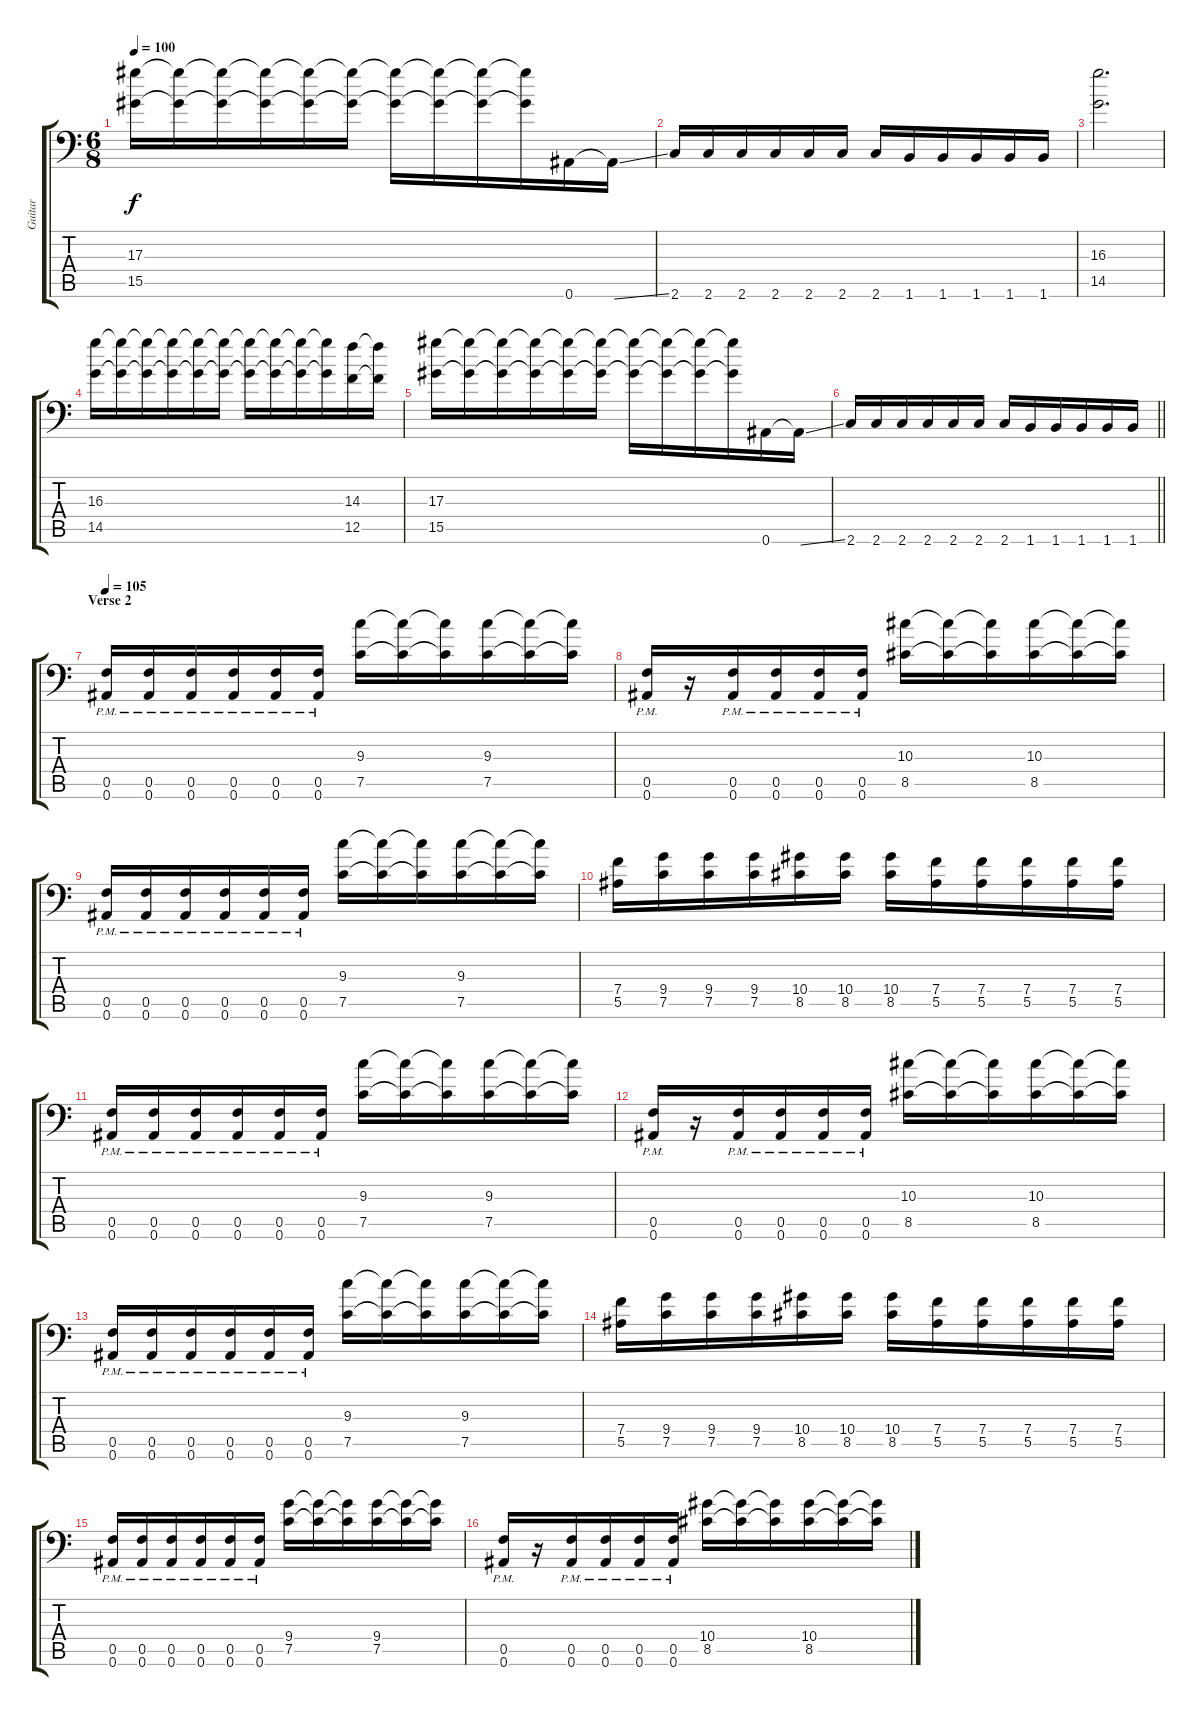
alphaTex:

\track ("Guitar" "Guitar") {instrument distortionguitar}
\staff {score tabs}
\tuning (C4 G3 Eb3 Bb2 F2 Bb1) {hide}
\ts (6 8)
\tempo 100
\clef f4
\ks c
(17.3 15.5).16{dy f} (17.3{t} 15.5{t}).16 (17.3{t} 15.5{t}).16 (17.3{t} 15.5{t}).16 (17.3{t} 15.5{t}).16 (17.3{t} 15.5{t}).16 (17.3{t} 15.5{t}).16 (17.3{t} 15.5{t}).16 (17.3{t} 15.5{t}).16 (17.3{t} 15.5{t}).16 0.6.16 0.6{ss t}.16 |
2.6.16 2.6.16 2.6.16 2.6.16 2.6.16 2.6.16 2.6.16 1.6.16 1.6.16 1.6.16 1.6.16 1.6.16 |
(16.3 14.5).2{d} |
(16.3 14.5).16 (16.3{t} 14.5{t}).16 (16.3{t} 14.5{t}).16 (16.3{t} 14.5{t}).16 (16.3{t} 14.5{t}).16 (16.3{t} 14.5{t}).16 (16.3{t} 14.5{t}).16 (16.3{t} 14.5{t}).16 (16.3{t} 14.5{t}).16 (16.3{t} 14.5{t}).16 (14.3 12.5).16 (14.3{t} 12.5{t}).16 |
(17.3 15.5).16 (17.3{t} 15.5{t}).16 (17.3{t} 15.5{t}).16 (17.3{t} 15.5{t}).16 (17.3{t} 15.5{t}).16 (17.3{t} 15.5{t}).16 (17.3{t} 15.5{t}).16 (17.3{t} 15.5{t}).16 (17.3{t} 15.5{t}).16 (17.3{t} 15.5{t}).16 0.6.16 0.6{ss t}.16 |
\barLineRight lightlight
2.6.16 2.6.16 2.6.16 2.6.16 2.6.16 2.6.16 2.6.16 1.6.16 1.6.16 1.6.16 1.6.16 1.6.16 |
\section ("" "Verse 2")
\tempo 105
(0.5{pm} 0.6{pm}).16 (0.5{pm} 0.6{pm}).16 (0.5{pm} 0.6{pm}).16 (0.5{pm} 0.6{pm}).16 (0.5{pm} 0.6{pm}).16 (0.5{pm} 0.6{pm}).16 (9.3 7.5).16 (9.3{t} 7.5{t}).16 (9.3{t} 7.5{t}).16 (9.3 7.5).16 (9.3{t} 7.5{t}).16 (9.3{t} 7.5{t}).16 |
(0.5{pm} 0.6{pm}).16 r.16 (0.5{pm} 0.6{pm}).16 (0.5{pm} 0.6{pm}).16 (0.5{pm} 0.6{pm}).16 (0.5{pm} 0.6{pm}).16 (10.3 8.5).16 (10.3{t} 8.5{t}).16 (10.3{t} 8.5{t}).16 (10.3 8.5).16 (10.3{t} 8.5{t}).16 (10.3{t} 8.5{t}).16 |
(0.5{pm} 0.6{pm}).16 (0.5{pm} 0.6{pm}).16 (0.5{pm} 0.6{pm}).16 (0.5{pm} 0.6{pm}).16 (0.5{pm} 0.6{pm}).16 (0.5{pm} 0.6{pm}).16 (9.3 7.5).16 (9.3{t} 7.5{t}).16 (9.3{t} 7.5{t}).16 (9.3 7.5).16 (9.3{t} 7.5{t}).16 (9.3{t} 7.5{t}).16 |
(7.4 5.5).16 (9.4 7.5).16 (9.4 7.5).16 (9.4 7.5).16 (10.4 8.5).16 (10.4 8.5).16 (10.4 8.5).16 (7.4 5.5).16 (7.4 5.5).16 (7.4 5.5).16 (7.4 5.5).16 (7.4 5.5).16 |
(0.5{pm} 0.6{pm}).16 (0.5{pm} 0.6{pm}).16 (0.5{pm} 0.6{pm}).16 (0.5{pm} 0.6{pm}).16 (0.5{pm} 0.6{pm}).16 (0.5{pm} 0.6{pm}).16 (9.3 7.5).16 (9.3{t} 7.5{t}).16 (9.3{t} 7.5{t}).16 (9.3 7.5).16 (9.3{t} 7.5{t}).16 (9.3{t} 7.5{t}).16 |
(0.5{pm} 0.6{pm}).16 r.16 (0.5{pm} 0.6{pm}).16 (0.5{pm} 0.6{pm}).16 (0.5{pm} 0.6{pm}).16 (0.5{pm} 0.6{pm}).16 (10.3 8.5).16 (10.3{t} 8.5{t}).16 (10.3{t} 8.5{t}).16 (10.3 8.5).16 (10.3{t} 8.5{t}).16 (10.3{t} 8.5{t}).16 |
(0.5{pm} 0.6{pm}).16 (0.5{pm} 0.6{pm}).16 (0.5{pm} 0.6{pm}).16 (0.5{pm} 0.6{pm}).16 (0.5{pm} 0.6{pm}).16 (0.5{pm} 0.6{pm}).16 (9.3 7.5).16 (9.3{t} 7.5{t}).16 (9.3{t} 7.5{t}).16 (9.3 7.5).16 (9.3{t} 7.5{t}).16 (9.3{t} 7.5{t}).16 |
(7.4 5.5).16 (9.4 7.5).16 (9.4 7.5).16 (9.4 7.5).16 (10.4 8.5).16 (10.4 8.5).16 (10.4 8.5).16 (7.4 5.5).16 (7.4 5.5).16 (7.4 5.5).16 (7.4 5.5).16 (7.4 5.5).16 |
(0.5{pm} 0.6{pm}).16 (0.5{pm} 0.6{pm}).16 (0.5{pm} 0.6{pm}).16 (0.5{pm} 0.6{pm}).16 (0.5{pm} 0.6{pm}).16 (0.5{pm} 0.6{pm}).16 (9.4 7.5).16 (9.4{t} 7.5{t}).16 (9.4{t} 7.5{t}).16 (9.4 7.5).16 (9.4{t} 7.5{t}).16 (9.4{t} 7.5{t}).16 |
(0.5{pm} 0.6{pm}).16 r.16 (0.5{pm} 0.6{pm}).16 (0.5{pm} 0.6{pm}).16 (0.5{pm} 0.6{pm}).16 (0.5{pm} 0.6{pm}).16 (10.4 8.5).16 (10.4{t} 8.5{t}).16 (10.4{t} 8.5{t}).16 (10.4 8.5).16 (10.4{t} 8.5{t}).16 (10.4{t} 8.5{t}).16
